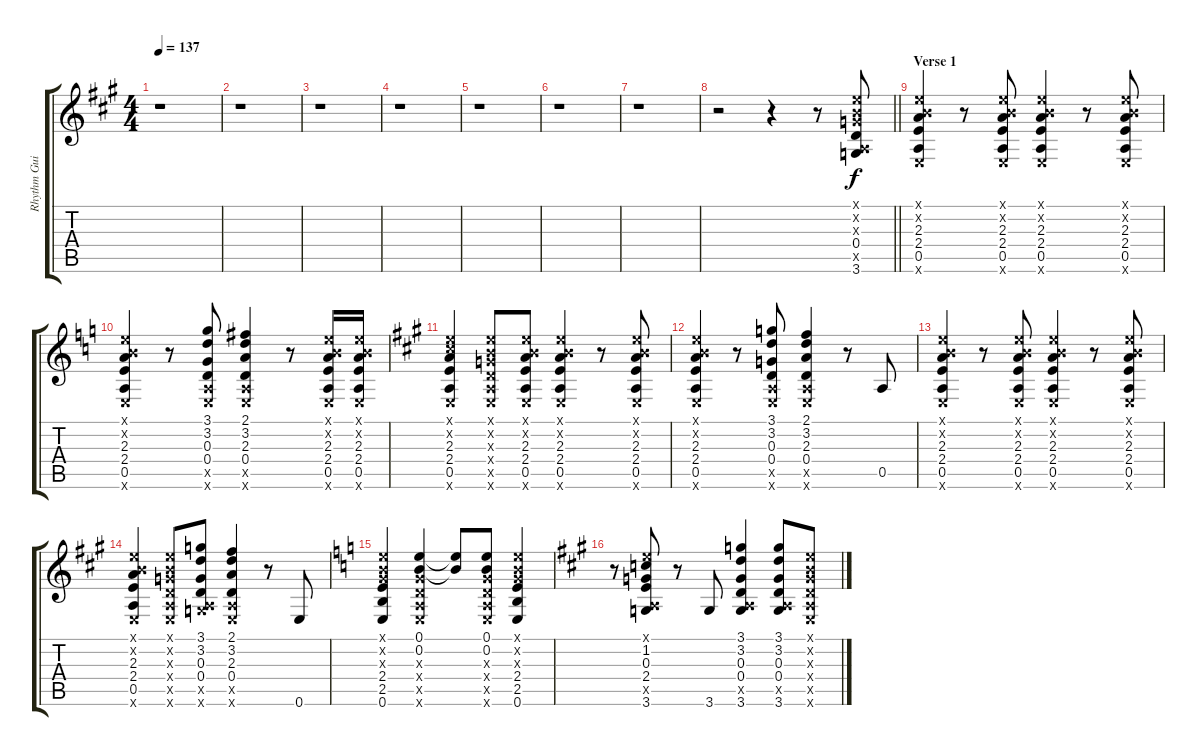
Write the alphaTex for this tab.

\track ("Rhythm Guitar" "Rhythm Gui") {instrument acousticguitarsteel}
\staff {score tabs}
\tuning (E4 B3 G3 D3 A2 E2) {hide}
\ts (4 4)
\tempo 137
\clef g2
\ks a
r.1{dy f} |
r.1 |
r.1 |
r.1 |
r.1 |
r.1 |
r.1 |
\barLineRight lightlight
r.2 r.4 r.8 (0.1{x} 0.2{x} 0.3{x} 0.4 0.5{x} 3.6).8 |
\section ("" "Verse 1")
(0.1{x} 0.2{x} 2.3 2.4 0.5 0.6{x}).4 r.8 (0.1{x} 0.2{x} 2.3 2.4 0.5 0.6{x}).8 (0.1{x} 0.2{x} 2.3 2.4 0.5 0.6{x}).4 r.8 (0.1{x} 0.2{x} 2.3 2.4 0.5 0.6{x}).8 |
\ks c
(0.1{x} 0.2{x} 2.3 2.4 0.5 0.6{x}).4 r.8 (3.1 3.2 0.3 0.4 0.5{x} 0.6{x}).8 (2.1 3.2 2.3 0.4 0.5{x} 0.6{x}).4 r.8 (0.1{x} 0.2{x} 2.3 2.4 0.5 0.6{x}).16 (0.1{x} 0.2{x} 2.3 2.4 0.5 0.6{x}).16 |
\ks a
(0.1{x} 2.2{x} 2.3 2.4 0.5 0.6{x}).4 (0.1{x} 0.2{x} 0.3{x} 0.4{x} 0.5{x} 0.6{x}).8 (0.1{x} 0.2{x} 2.3 2.4 0.5 0.6{x}).8 (0.1{x} 0.2{x} 2.3 2.4 0.5 0.6{x}).4 r.8 (0.1{x} 0.2{x} 2.3 2.4 0.5 0.6{x}).8 |
(0.1{x} 0.2{x} 2.3 2.4 0.5 0.6{x}).4 r.8 (3.1 3.2 0.3 0.4 0.5{x} 0.6{x}).8 (2.1 3.2 2.3 0.4 0.5{x} 0.6{x}).4 r.8 0.5.8 |
(0.1{x} 0.2{x} 2.3 2.4 0.5 0.6{x}).4 r.8 (0.1{x} 0.2{x} 2.3 2.4 0.5 0.6{x}).8 (0.1{x} 0.2{x} 2.3 2.4 0.5 0.6{x}).4 r.8 (0.1{x} 0.2{x} 2.3 2.4 0.5 0.6{x}).8 |
(0.1{x} 0.2{x} 2.3 2.4 0.5 0.6{x}).4 (0.1{x} 0.2{x} 0.3{x} 0.4{x} 0.5{x} 0.6{x}).8 (3.1 3.2 0.3 0.4 0.5{x} 3.6{x}).8 (2.1 3.2 2.3 0.4 0.5{x} 0.6{x}).4 r.8 0.6.8 |
\ks c
(0.1{x} 0.2{x} 0.3{x} 2.4 2.5 0.6).4 (0.1 0.2 0.3{x} 0.4{x} 0.5{x} 0.6{x}).4 (0.1{t} 0.2{t}).8 (0.1 0.2 0.3{x} 0.4{x} 0.5{x} 0.6{x}).8 (0.1{x} 0.2{x} 0.3{x} 2.4 2.5 0.6).4 |
\ks a
r.8 (0.1{x} 1.2 0.3 2.4 0.5{x} 3.6).8 r.8 3.6.8 (3.1 3.2 0.3 0.4 0.5{x} 3.6).4 (3.1 3.2 0.3 0.4 0.5{x} 3.6).8 (0.1{x} 0.2{x} 0.3{x} 0.4{x} 0.5{x} 0.6{x}).8
